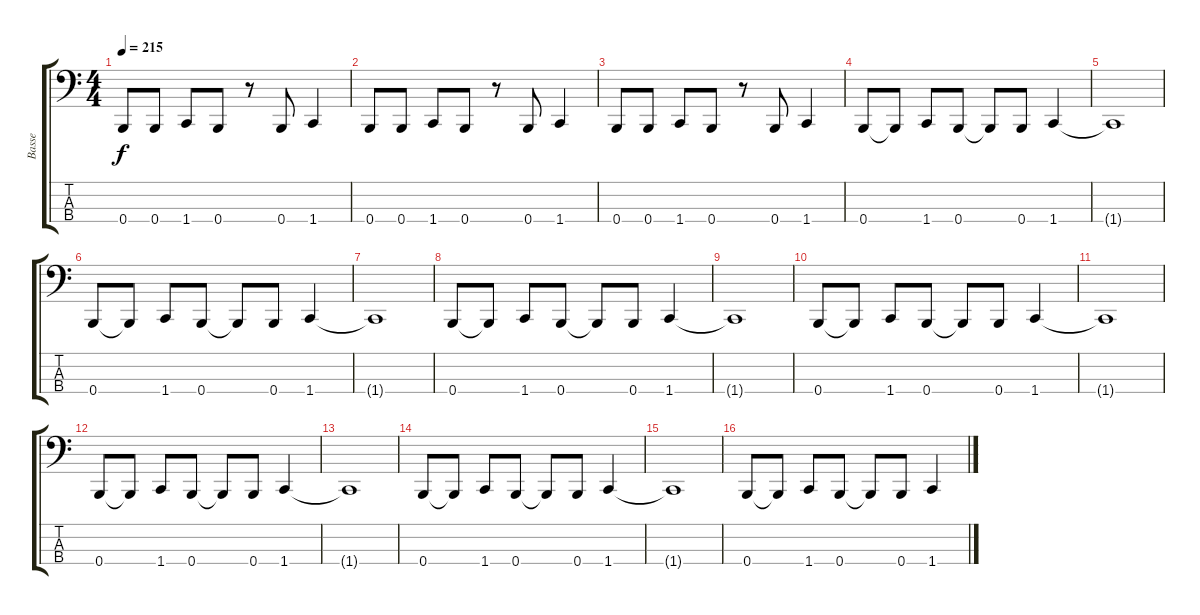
\track ("Basse" "Basse") {instrument electricbassfinger}
\staff {score tabs}
\tuning (D2 A1 E1 B0) {hide}
\ts (4 4)
\tempo 215
\clef f4
\ks c
0.4.8{dy f} 0.4.8 1.4.8 0.4.8 r.8 0.4.8 1.4.4 |
0.4.8 0.4.8 1.4.8 0.4.8 r.8 0.4.8 1.4.4 |
0.4.8 0.4.8 1.4.8 0.4.8 r.8 0.4.8 1.4.4 |
0.4.8 0.4{t}.8 1.4.8 0.4.8 0.4{t}.8 0.4.8 1.4.4 |
1.4{t}.1 |
0.4.8 0.4{t}.8 1.4.8 0.4.8 0.4{t}.8 0.4.8 1.4.4 |
1.4{t}.1 |
0.4.8 0.4{t}.8 1.4.8 0.4.8 0.4{t}.8 0.4.8 1.4.4 |
1.4{t}.1 |
0.4.8 0.4{t}.8 1.4.8 0.4.8 0.4{t}.8 0.4.8 1.4.4 |
1.4{t}.1 |
0.4.8 0.4{t}.8 1.4.8 0.4.8 0.4{t}.8 0.4.8 1.4.4 |
1.4{t}.1 |
0.4.8 0.4{t}.8 1.4.8 0.4.8 0.4{t}.8 0.4.8 1.4.4 |
1.4{t}.1 |
0.4.8 0.4{t}.8 1.4.8 0.4.8 0.4{t}.8 0.4.8 1.4.4
